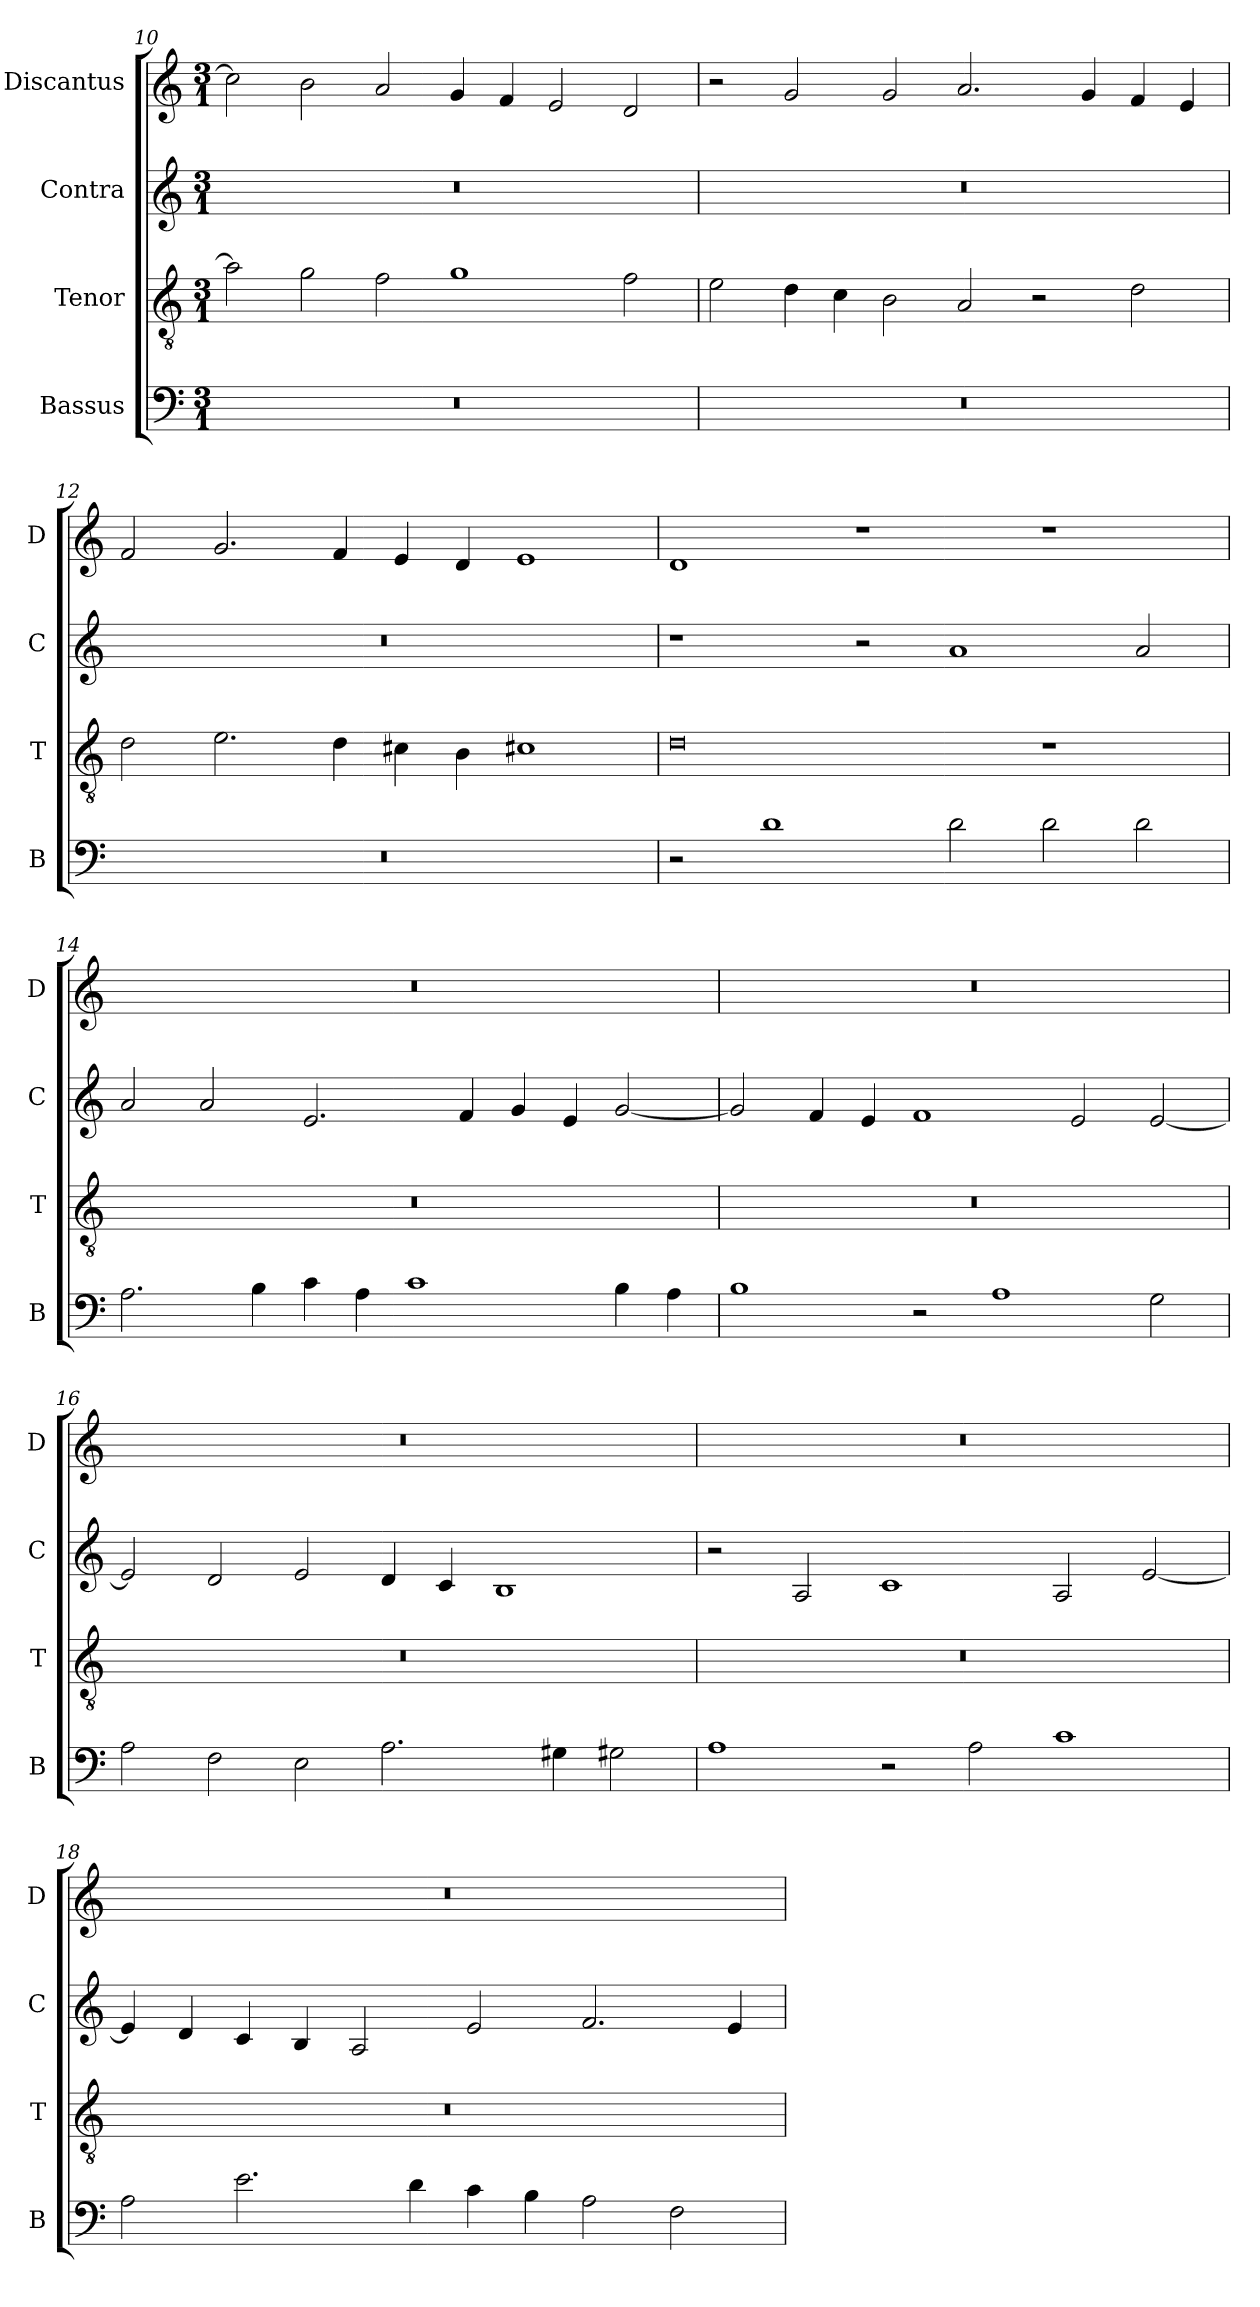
**kern	**kern	**kern	**kern
*part4	*part3	*part2	*part1
*staff4	*staff3	*staff2	*staff1
*I"Bassus	*I"Tenor	*I"Contra	*I"Discantus
*I'B	*I'T	*I'C	*I'D
*clefF4	*clefGv2	*clefG2	*clefG2
*k[]	*k[]	*k[]	*k[]
*M3/1	*M3/1	*M3/1	*M3/1
=10	=10	=10	=10
0.r	2a\]	0.r	2cc\]
.	2g\	.	2b\
.	2f\	.	2a/
.	1g	.	4g/
.	.	.	4f/
.	.	.	2e/
.	2f\	.	2d/
=11	=11	=11	=11
0.r	2e\	0.r	2r
.	4d\	.	2g/
.	4c\	.	.
.	2B\	.	2g/
.	2A/	.	2.a/
.	2r	.	.
.	.	.	4g/
.	2d\	.	4f/
.	.	.	4e/
=12	=12	=12	=12
0.r	2d\	0.r	2f/
.	2.e\	.	2.g/
.	4d\	.	4f/
.	4c#X\	.	4e/
.	4B\	.	4d/
.	1c#X	.	1e
=13	=13	=13	=13
2r	0d	1r	1d
1d	.	.	.
.	.	2r	1r
2d\	.	1a	.
2d\	1r	.	1r
2d\	.	2a/	.
=14	=14	=14	=14
2.A\	0.r	2a/	0.r
.	.	2a/	.
4B\	.	.	.
4c\	.	2.e/	.
4A\	.	.	.
1c	.	.	.
.	.	4f/	.
.	.	4g/	.
.	.	4e/	.
4B\	.	[2g/	.
4A\	.	.	.
=15	=15	=15	=15
1B	0.r	2g/]	0.r
.	.	4f/	.
.	.	4e/	.
2r	.	1f	.
1A	.	.	.
.	.	2e/	.
2G\	.	[2e/	.
=16	=16	=16	=16
2A\	0.r	2e/]	0.r
2F\	.	2d/	.
2E\	.	2e/	.
2.A\	.	4d/	.
.	.	4c/	.
.	.	1B	.
4G#X\	.	.	.
2G#X\	.	.	.
=17	=17	=17	=17
1A	0.r	2r	0.r
.	.	2A/	.
2r	.	1c	.
2A\	.	.	.
1c	.	2A/	.
.	.	[2e/	.
=18	=18	=18	=18
2A\	0.r	4e/]	0.r
.	.	4d/	.
2.e\	.	4c/	.
.	.	4B/	.
.	.	2A/	.
4d\	.	.	.
4c\	.	2e/	.
4B\	.	.	.
2A\	.	2.f/	.
2F\	.	.	.
.	.	4e/	.
=	=	=	=
*-	*-	*-	*-
